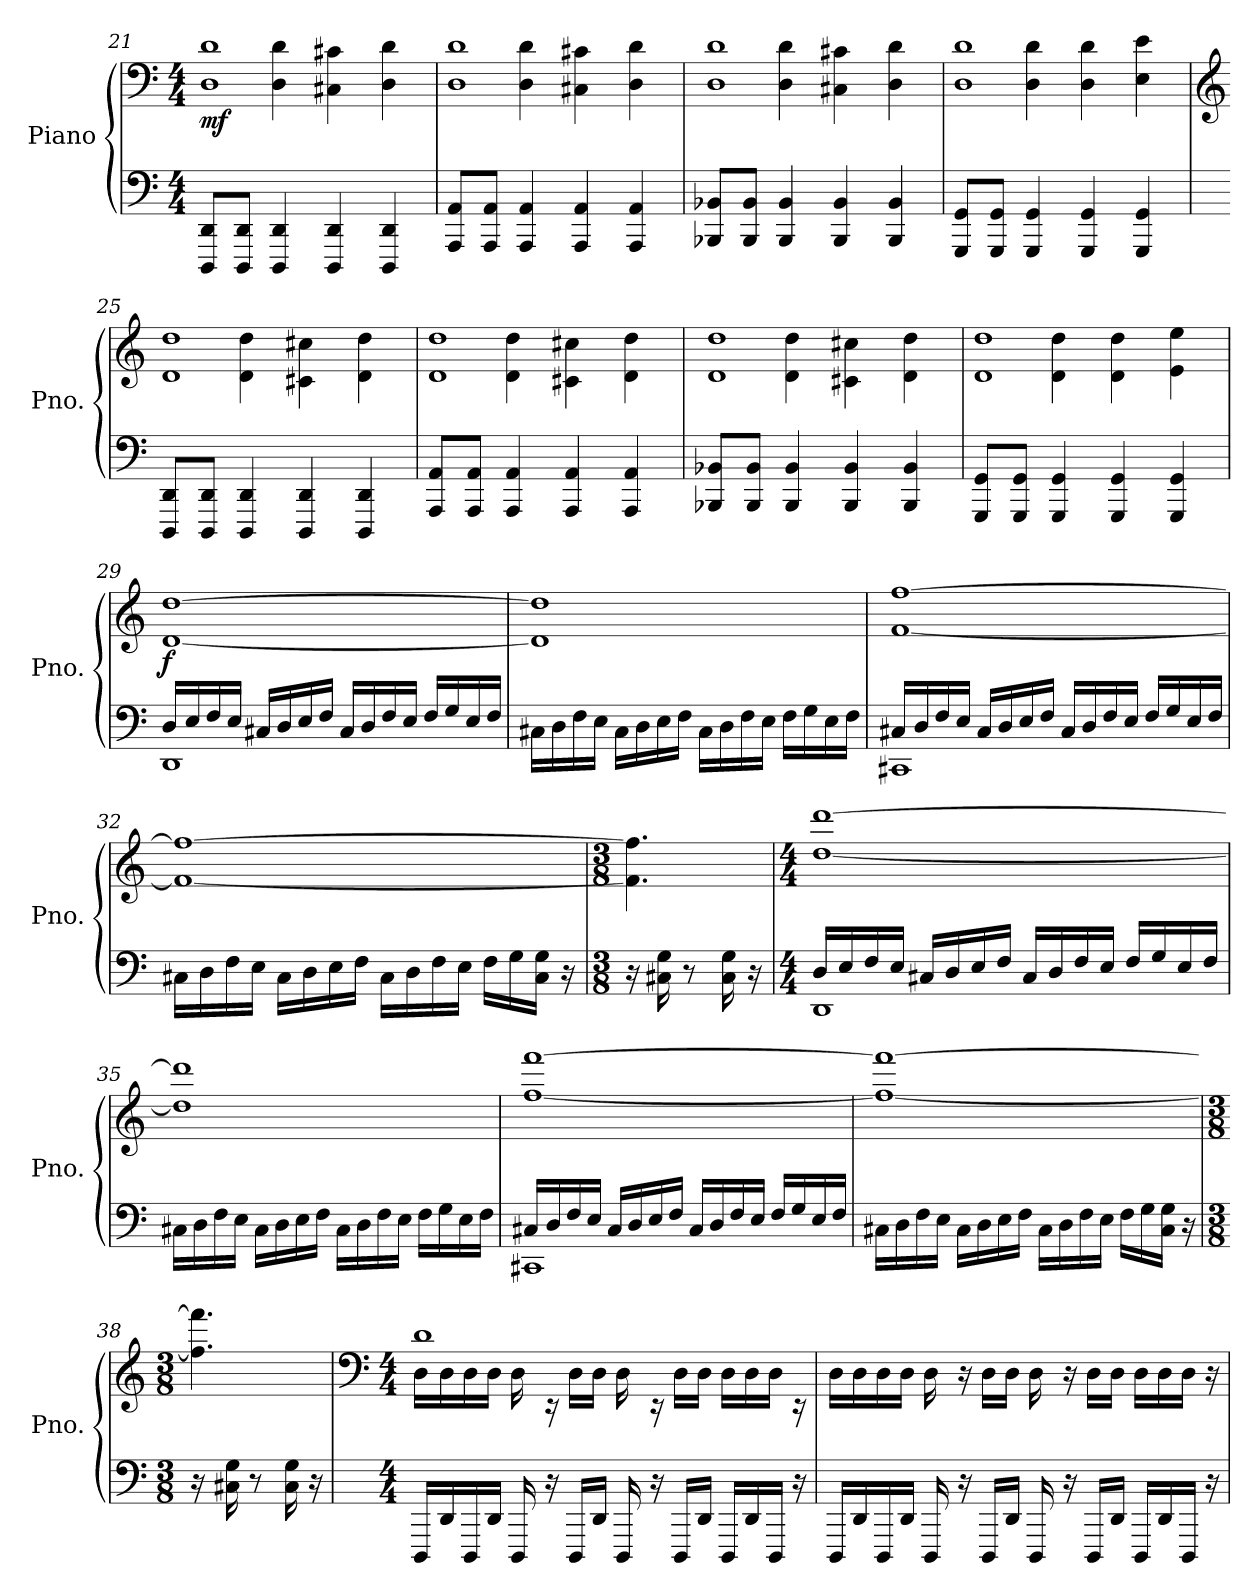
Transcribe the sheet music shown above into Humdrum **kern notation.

**kern	**kern	**dynam
*part1	*part1	*part1
*staff2	*staff1	*staff1/2
*I"Piano	*	*
*I'Pno.	*	*
*clefF4	*clefF4	*
*k[]	*k[]	*
*M4/4	*M4/4	*
=21	=21	=21
*	*^	*
!	!	!	!LO:DY:b
8DDD/ 8DD/L	1D 1d	4rGGyy	mf
8DDD/ 8DD/J	.	.	.
4DDD/ 4DD/	.	4D\ 4d\	.
4DDD/ 4DD/	.	4C#X\ 4c#X\	.
4DDD/ 4DD/	.	4D\ 4d\	.
=22	=22	=22	=22
8AAA/ 8AA/L	1D 1d	4rGGyy	.
8AAA/ 8AA/J	.	.	.
4AAA/ 4AA/	.	4D\ 4d\	.
4AAA/ 4AA/	.	4C#X\ 4c#X\	.
4AAA/ 4AA/	.	4D\ 4d\	.
!!LO:PB:g=z	!!
=23	=23	=23	=23
8BBB-X/ 8BB-X/L	1D 1d	4rGGyy	.
8BBB-/ 8BB-/J	.	.	.
4BBB-/ 4BB-/	.	4D\ 4d\	.
4BBB-/ 4BB-/	.	4C#X\ 4c#X\	.
4BBB-/ 4BB-/	.	4D\ 4d\	.
=24	=24	=24	=24
8GGG/ 8GG/L	1D 1d	4rGGyy	.
8GGG/ 8GG/J	.	.	.
4GGG/ 4GG/	.	4D\ 4d\	.
4GGG/ 4GG/	.	4D\ 4d\	.
4GGG/ 4GG/	.	4E\ 4e\	.
=25	=25	=25	=25
*	*clefG2	*	*
8DDD/ 8DD/L	1d 1dd	4rcyy	.
8DDD/ 8DD/J	.	.	.
4DDD/ 4DD/	.	4d\ 4dd\	.
4DDD/ 4DD/	.	4c#X\ 4cc#X\	.
4DDD/ 4DD/	.	4d\ 4dd\	.
=26	=26	=26	=26
8AAA/ 8AA/L	1d 1dd	4rcyy	.
8AAA/ 8AA/J	.	.	.
4AAA/ 4AA/	.	4d\ 4dd\	.
4AAA/ 4AA/	.	4c#X\ 4cc#X\	.
4AAA/ 4AA/	.	4d\ 4dd\	.
=27	=27	=27	=27
8BBB-X/ 8BB-X/L	1d 1dd	4rcyy	.
8BBB-/ 8BB-/J	.	.	.
4BBB-/ 4BB-/	.	4d\ 4dd\	.
4BBB-/ 4BB-/	.	4c#X\ 4cc#X\	.
4BBB-/ 4BB-/	.	4d\ 4dd\	.
!!LO:LB:g=z	!!
=28	=28	=28	=28
8GGG/ 8GG/L	1d 1dd	4rcyy	.
8GGG/ 8GG/J	.	.	.
4GGG/ 4GG/	.	4d\ 4dd\	.
4GGG/ 4GG/	.	4d\ 4dd\	.
4GGG/ 4GG/	.	4e\ 4ee\	.
=29	=29	=29	=29
*^	*	*	*
!	!	!	!	!LO:DY:b
*	*	*v	*v	*
16D/LL	1DD	[1d [1dd	f
16E/	.	.	.
16F/	.	.	.
16E/JJ	.	.	.
16C#X/LL	.	.	.
16D/	.	.	.
16E/	.	.	.
16F/JJ	.	.	.
16C#/LL	.	.	.
16D/	.	.	.
16F/	.	.	.
16E/JJ	.	.	.
16F/LL	.	.	.
16G/	.	.	.
16E/	.	.	.
16F/JJ	.	.	.
*v	*v	*	*
=30	=30	=30
16C#X\LL	1d] 1dd]	.
16D\	.	.
16F\	.	.
16E\JJ	.	.
16C#\LL	.	.
16D\	.	.
16E\	.	.
16F\JJ	.	.
16C#\LL	.	.
16D\	.	.
16F\	.	.
16E\JJ	.	.
16F\LL	.	.
16G\	.	.
16E\	.	.
16F\JJ	.	.
!!LO:LB:g=z
=31	=31	=31
*^	*	*
16C#X/LL	1CC#X	[1f [1ff	.
16D/	.	.	.
16F/	.	.	.
16E/JJ	.	.	.
16C#/LL	.	.	.
16D/	.	.	.
16E/	.	.	.
16F/JJ	.	.	.
16C#/LL	.	.	.
16D/	.	.	.
16F/	.	.	.
16E/JJ	.	.	.
16F/LL	.	.	.
16G/	.	.	.
16E/	.	.	.
16F/JJ	.	.	.
*v	*v	*	*
=32	=32	=32
16C#X\LL	1f_ 1ff_	.
16D\	.	.
16F\	.	.
16E\JJ	.	.
16C#\LL	.	.
16D\	.	.
16E\	.	.
16F\JJ	.	.
16C#\LL	.	.
16D\	.	.
16F\	.	.
16E\JJ	.	.
16F\LL	.	.
16G\	.	.
16C#\ 16G\JJ	.	.
16r	.	.
=33	=33	=33
*M3/8	*M3/8	*
16r	4.f\] 4.ff\]	.
16C#X\ 16G\	.	.
8r	.	.
16C#\ 16G\	.	.
16r	.	.
!!LO:LB:g=z
=34	=34	=34
*M4/4	*M4/4	*
*^	*	*
16D/LL	1DD	[1dd [1ddd	.
16E/	.	.	.
16F/	.	.	.
16E/JJ	.	.	.
16C#X/LL	.	.	.
16D/	.	.	.
16E/	.	.	.
16F/JJ	.	.	.
16C#/LL	.	.	.
16D/	.	.	.
16F/	.	.	.
16E/JJ	.	.	.
16F/LL	.	.	.
16G/	.	.	.
16E/	.	.	.
16F/JJ	.	.	.
*v	*v	*	*
=35	=35	=35
16C#X\LL	1dd] 1ddd]	.
16D\	.	.
16F\	.	.
16E\JJ	.	.
16C#\LL	.	.
16D\	.	.
16E\	.	.
16F\JJ	.	.
16C#\LL	.	.
16D\	.	.
16F\	.	.
16E\JJ	.	.
16F\LL	.	.
16G\	.	.
16E\	.	.
16F\JJ	.	.
!!LO:LB:g=z
=36	=36	=36
*^	*	*
16C#X/LL	1CC#X	[1ff [1fff	.
16D/	.	.	.
16F/	.	.	.
16E/JJ	.	.	.
16C#/LL	.	.	.
16D/	.	.	.
16E/	.	.	.
16F/JJ	.	.	.
16C#/LL	.	.	.
16D/	.	.	.
16F/	.	.	.
16E/JJ	.	.	.
16F/LL	.	.	.
16G/	.	.	.
16E/	.	.	.
16F/JJ	.	.	.
*v	*v	*	*
=37	=37	=37
16C#X\LL	1ff_ 1fff_	.
16D\	.	.
16F\	.	.
16E\JJ	.	.
16C#\LL	.	.
16D\	.	.
16E\	.	.
16F\JJ	.	.
16C#\LL	.	.
16D\	.	.
16F\	.	.
16E\JJ	.	.
16F\LL	.	.
16G\	.	.
16C#\ 16G\JJ	.	.
16r	.	.
=38	=38	=38
*M3/8	*M3/8	*
16r	4.ff\] 4.fff\]	.
16C#X\ 16G\	.	.
8r	.	.
16C#\ 16G\	.	.
16r	.	.
!!LO:PB:g=z
=39	=39	=39
*	*clefF4	*
*M4/4	*M4/4	*
*	*^	*
16DDD/LL	16D\LL	1d	.
16DD/	16D\	.	.
16DDD/	16D\	.	.
16DD/JJ	16D\JJ	.	.
16DDD/	16D\	.	.
16r	16rEE	.	.
16DDD/LL	16D\LL	.	.
16DD/JJ	16D\JJ	.	.
16DDD/	16D\	.	.
16r	16rEE	.	.
16DDD/LL	16D\LL	.	.
16DD/JJ	16D\JJ	.	.
16DDD/LL	16D\LL	.	.
16DD/	16D\	.	.
16DDD/JJ	16D\JJ	.	.
16r	16rEE	.	.
*	*v	*v	*
=40	=40	=40
16DDD/LL	16D\LL	.
16DD/	16D\	.
16DDD/	16D\	.
16DD/JJ	16D\JJ	.
16DDD/	16D\	.
16r	16r	.
16DDD/LL	16D\LL	.
16DD/JJ	16D\JJ	.
16DDD/	16D\	.
16r	16r	.
16DDD/LL	16D\LL	.
16DD/JJ	16D\JJ	.
16DDD/LL	16D\LL	.
16DD/	16D\	.
16DDD/JJ	16D\JJ	.
16r	16r	.
=	=	=
*-	*-	*-
